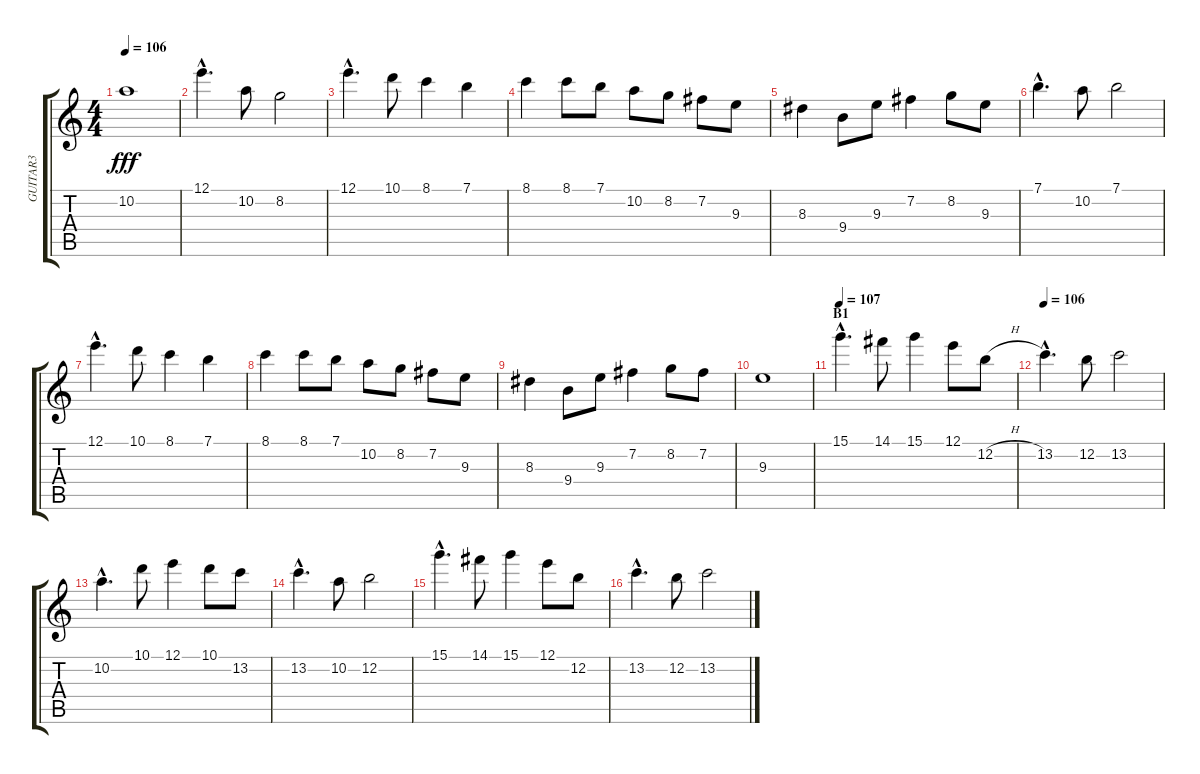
\track ("GUITAR3" "GUITAR3") {instrument acousticguitarsteel}
\staff {score tabs}
\tuning (E4 B3 G3 D3 A2 E2) {hide}
\ts (4 4)
\tempo 106
\clef g2
\ks c
10.2.1{dy fff} |
12.1{hac}.4{d} 10.2.8 8.2.2 |
12.1{hac}.4{d} 10.1.8 8.1.4 7.1.4 |
8.1.4 8.1.8 7.1.8 10.2.8 8.2.8 7.2.8 9.3.8 |
8.3.4 9.4.8 9.3.8 7.2.4 8.2.8 9.3.8 |
7.1{hac}.4{d} 10.2.8 7.1.2 |
12.1{hac}.4{d} 10.1.8 8.1.4 7.1.4 |
8.1.4 8.1.8 7.1.8 10.2.8 8.2.8 7.2.8 9.3.8 |
8.3.4 9.4.8 9.3.8 7.2.4 8.2.8 7.2.8 |
9.3.1 |
\section ("" "B1")
\tempo 107
15.1{hac}.4{d} 14.1.8 15.1.4 12.1.8 12.2{h}.8 |
\tempo 106
13.2{hac}.4{d} 12.2.8 13.2.2 |
10.2{hac}.4{d} 10.1.8 12.1.4 10.1.8 13.2.8 |
13.2{hac}.4{d} 10.2.8 12.2.2 |
15.1{hac}.4{d} 14.1.8 15.1.4 12.1.8 12.2.8 |
13.2{hac}.4{d} 12.2.8 13.2.2
